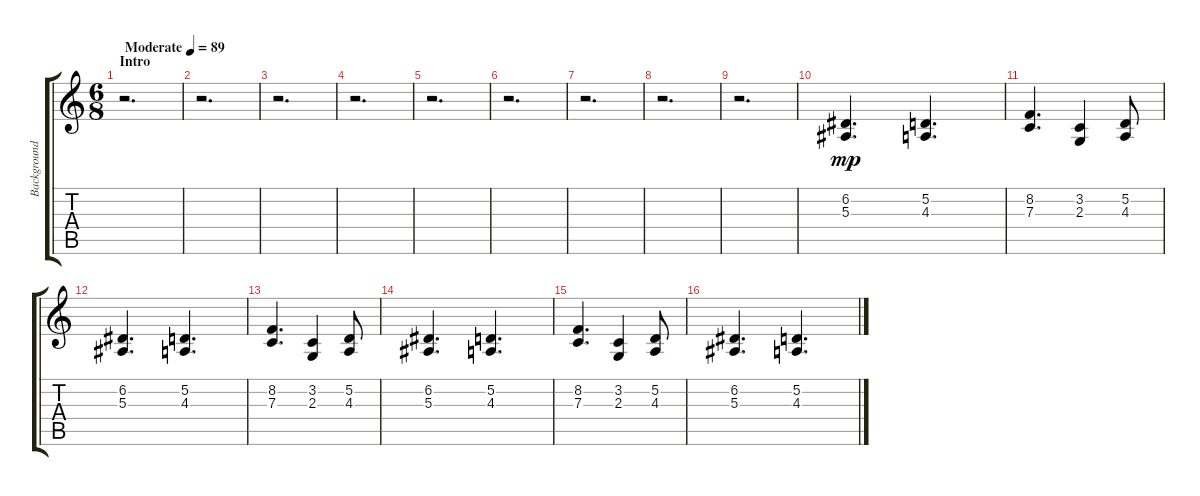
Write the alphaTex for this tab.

\track ("Background Synth" "Background") {instrument fx8scifi}
\staff {score tabs}
\tuning (D4 A3 F3 C3 G2 C2) {hide}
\ts (6 8)
\section ("" "Intro")
\tempo (89 "Moderate")
\clef g2
\ks c
r.2{d dy mp instrument fx8scifi} |
r.2{d} |
r.2{d} |
r.2{d} |
r.2{d} |
r.2{d} |
r.2{d} |
r.2{d} |
r.2{d} |
(6.2 5.3).4{d} (5.2 4.3).4{d} |
(8.2 7.3).4{d} (3.2 2.3).4 (5.2 4.3).8 |
(6.2 5.3).4{d} (5.2 4.3).4{d} |
(8.2 7.3).4{d} (3.2 2.3).4 (5.2 4.3).8 |
(6.2 5.3).4{d} (5.2 4.3).4{d} |
(8.2 7.3).4{d} (3.2 2.3).4 (5.2 4.3).8 |
(6.2 5.3).4{d} (5.2 4.3).4{d}
